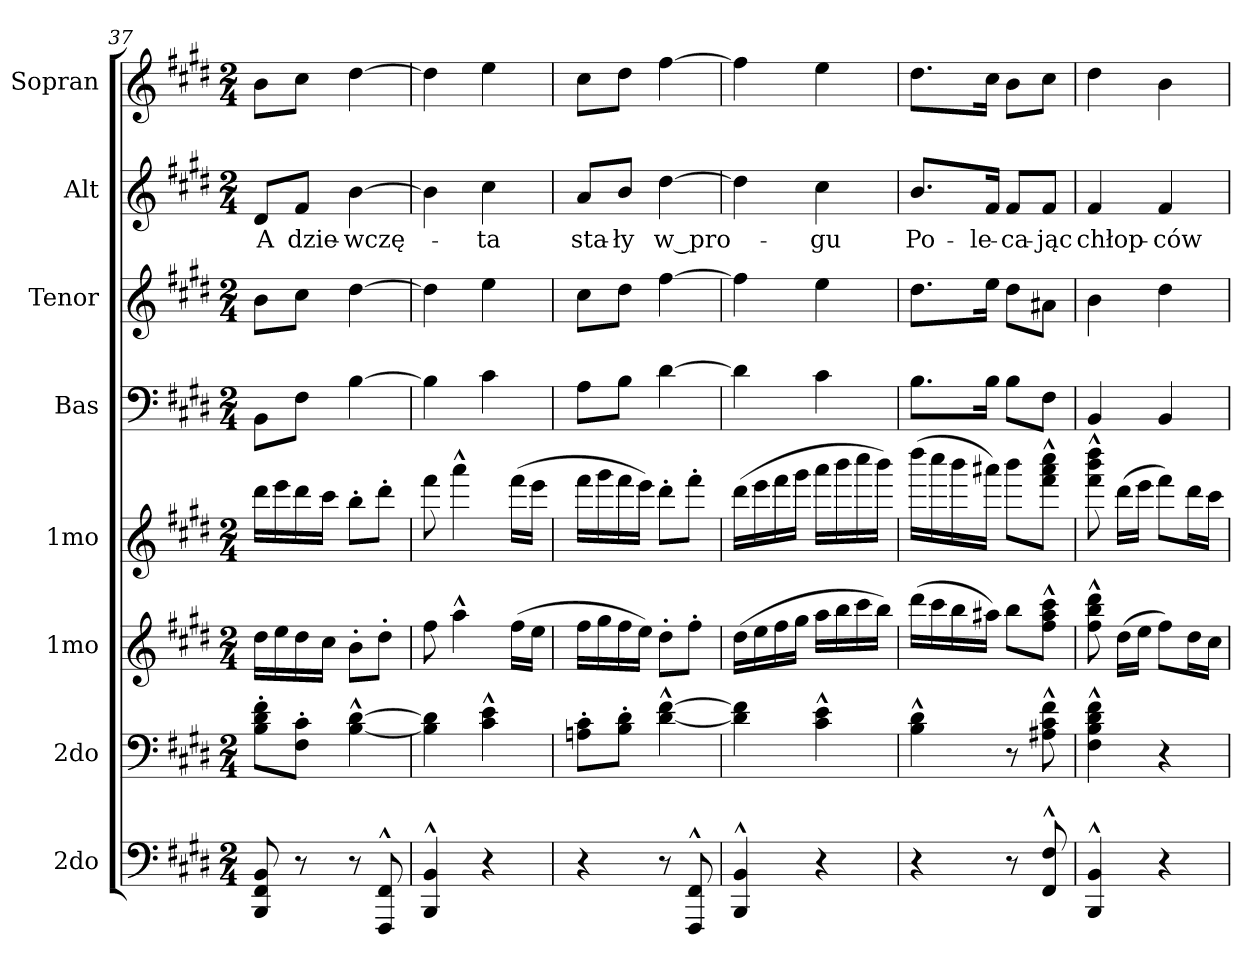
**kern	**kern	**kern	**kern	**kern	**kern	**kern	**text	**kern
*part8	*part7	*part6	*part5	*part4	*part3	*part2	*part2	*part1
*staff8	*staff7	*staff6	*staff5	*staff4	*staff3	*staff2	*staff2	*staff1
*I"2do	*I"2do	*I"1mo	*I"1mo	*I"Bas	*I"Tenor	*I"Alt	*	*I"Sopran
*	*	*	*	*I'B	*I'T	*I'A	*	*I'S
*clefF4	*clefF4	*clefG2	*clefG2	*clefF4	*clefG2	*clefG2	*	*clefG2
*	*	*	*	*	*ITrd7c12	*	*	*
*k[f#c#g#d#]	*k[f#c#g#d#]	*k[f#c#g#d#]	*k[f#c#g#d#]	*k[f#c#g#d#]	*k[f#c#g#d#]	*k[f#c#g#d#]	*	*k[f#c#g#d#]
*E:	*E:	*E:	*E:	*E:	*E:	*E:	*	*E:
*M2/4	*M2/4	*M2/4	*M2/4	*M2/4	*M2/4	*M2/4	*	*M2/4
=37	=37	=37	=37	=37	=37	=37	=37	=37
8BBB/ 8FF#/ 8BB/	8B'\ 8d#'\ 8f#'\L	16dd#\LL	16ddd#\LL	8BB\L	8B\L	8d#/L	A	8b\L
.	.	16ee\	16eee\	.	.	.	.	.
8r	8F#'\ 8c#'\J	16dd#\	16ddd#\	8F#\J	8c#\J	8f#/J	dzie-	8cc#\J
.	.	16cc#\JJ	16ccc#\JJ	.	.	.	.	.
8r	[4B^^>\ [4d#^^>\	8b'\L	8bb'\L	[4B\	[4d#\	[4b\	-wczę-	[4dd#\
8FFF#^^>/ 8FF#^^>/	.	8dd#'\J	8ddd#'\J	.	.	.	.	.
=38	=38	=38	=38	=38	=38	=38	=38	=38
4BBB^^>/ 4BB^^>/	4B]\ 4d#]\	8ff#\	8fff#\	4B\]	4d#\]	4b\]	.	4dd#\]
.	.	4aa^^>\	4aaa^^>\	.	.	.	.	.
4r	4c#^^\ 4e^^\	.	.	4c#\	4e\	4cc#\	-ta	4ee\
.	.	(>16ff#\LL	(>16fff#\LL	.	.	.	.	.
.	.	16ee\JJ	16eee\JJ	.	.	.	.	.
=39	=39	=39	=39	=39	=39	=39	=39	=39
4r	8An'\ 8c#'\L	16ff#\LL	16fff#\LL	8A\L	8c#\L	8a/L	sta-	8cc#\L
.	.	16gg#\	16ggg#\	.	.	.	.	.
.	8B'\ 8d#'\J	16ff#\	16fff#\	8B\J	8d#\J	8b/J	-ły	8dd#\J
.	.	16ee\JJ)	16eee\JJ)	.	.	.	.	.
8r	[4d#^^>\ [4f#^^>\	8dd#'\L	8ddd#'\L	[4d#\	[4f#\	[4dd#\	w_pro-	[4ff#\
8FFF#^^>/ 8FF#^^>/	.	8ff#'\J	8fff#'\J	.	.	.	.	.
=40	=40	=40	=40	=40	=40	=40	=40	=40
4BBB^^>/ 4BB^^>/	4d#]\ 4f#]\	(>16dd#\LL	(>16ddd#\LL	4d#\]	4f#\]	4dd#\]	.	4ff#\]
.	.	16ee\	16eee\	.	.	.	.	.
.	.	16ff#\	16fff#\	.	.	.	.	.
.	.	16gg#\JJ	16ggg#\JJ	.	.	.	.	.
4r	4c#^^>\ 4e^^>\	16aa\LL	16aaa\LL	4c#\	4e\	4cc#\	-gu	4ee\
.	.	16bb\	16bbb\	.	.	.	.	.
.	.	16ccc#\	16cccc#\	.	.	.	.	.
.	.	16bb\JJ)	16bbb\JJ)	.	.	.	.	.
=41	=41	=41	=41	=41	=41	=41	=41	=41
4r	4B^^>\ 4d#^^>\	(>16ddd#\LL	(>16dddd#\LL	8.B\L	8.d#\L	8.b/L	Po-	8.dd#\L
.	.	16ccc#\	16cccc#\	.	.	.	.	.
.	.	16bb\	16bbb\	.	.	.	.	.
.	.	16aa#X\JJ)	16aaa#X\JJ)	16B\Jk	16e\Jk	16f#/Jk	-le-	16cc#\Jk
8r	8r	8bb\L	8bbb\L	8B\L	8d#\L	8f#/L	-ca-	8b\L
8FF#^^>/ 8F#^^>/	8A#X^^>\ 8c#^^>\ 8f#^^>\	8ff#^^>\ 8aa#^^>\ 8ccc#^^>\J	8fff#^^>\ 8aaa#^^>\ 8cccc#^^>\J	8F#\J	8A#X\J	8f#/J	-jąc	8cc#\J
=42	=42	=42	=42	=42	=42	=42	=42	=42
4BBB^^>/ 4BB^^>/	4F#^^>\ 4B^^>\ 4d#^^>\ 4f#^^>\	8ff#^^>\ 8bb^^>\ 8ddd#^^>\	8fff#^^>\ 8bbb^^>\ 8dddd#^^>\	4BB/	4B\	4f#/	chłop-	4dd#\
.	.	(>16dd#\LL	(>16ddd#\LL	.	.	.	.	.
.	.	16ee\JJ	16eee\JJ	.	.	.	.	.
4r	4r	8ff#\L)	8fff#\L)	4BB/	4d#\	4f#/	-ców	4b\
.	.	16dd#\L	16ddd#\L	.	.	.	.	.
.	.	16cc#\JJ	16ccc#\JJ	.	.	.	.	.
=	=	=	=	=	=	=	=	=
*-	*-	*-	*-	*-	*-	*-	*-	*-
